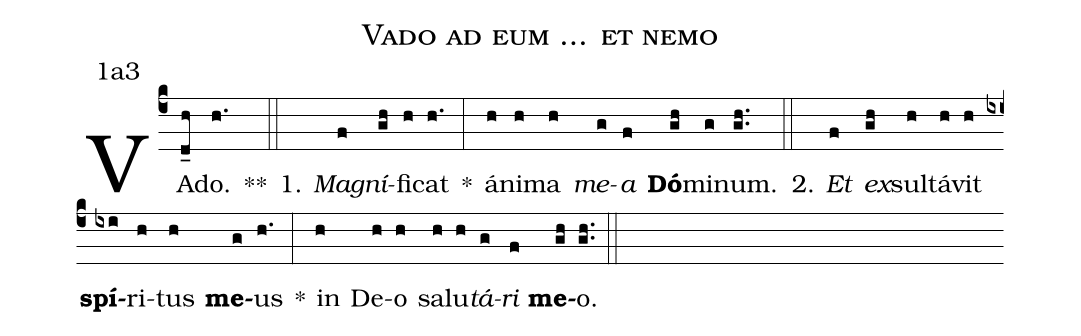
name:Vado ad eum ... et nemo;
office-part:Antiphona;
mode:1;
annotation:1a3;
%%
(c4) VA(d_h)do.(h.) **(::)
1. <i>Ma(f)gní(gh)</i>fi(h)cat(h.) *(:) á(h)ni(h)ma(h) <i>me</i>(g)<i>a</i>(f) <b>Dó</b>(gh)mi(g)num.(gh..) (::)
2. <i>Et(f) ex(gh)</i>sul(h)tá(h)vit(h) <b>spí</b>(ixi)ri(h)tus(h) <b>me</b>(g)us(h.) *(:) in(h) De(h)o(h) sa(h)lu(h)<i>tá</i>(g)<i>ri</i>(f) <b>me</b>(gh)o.(gh..) (::)
